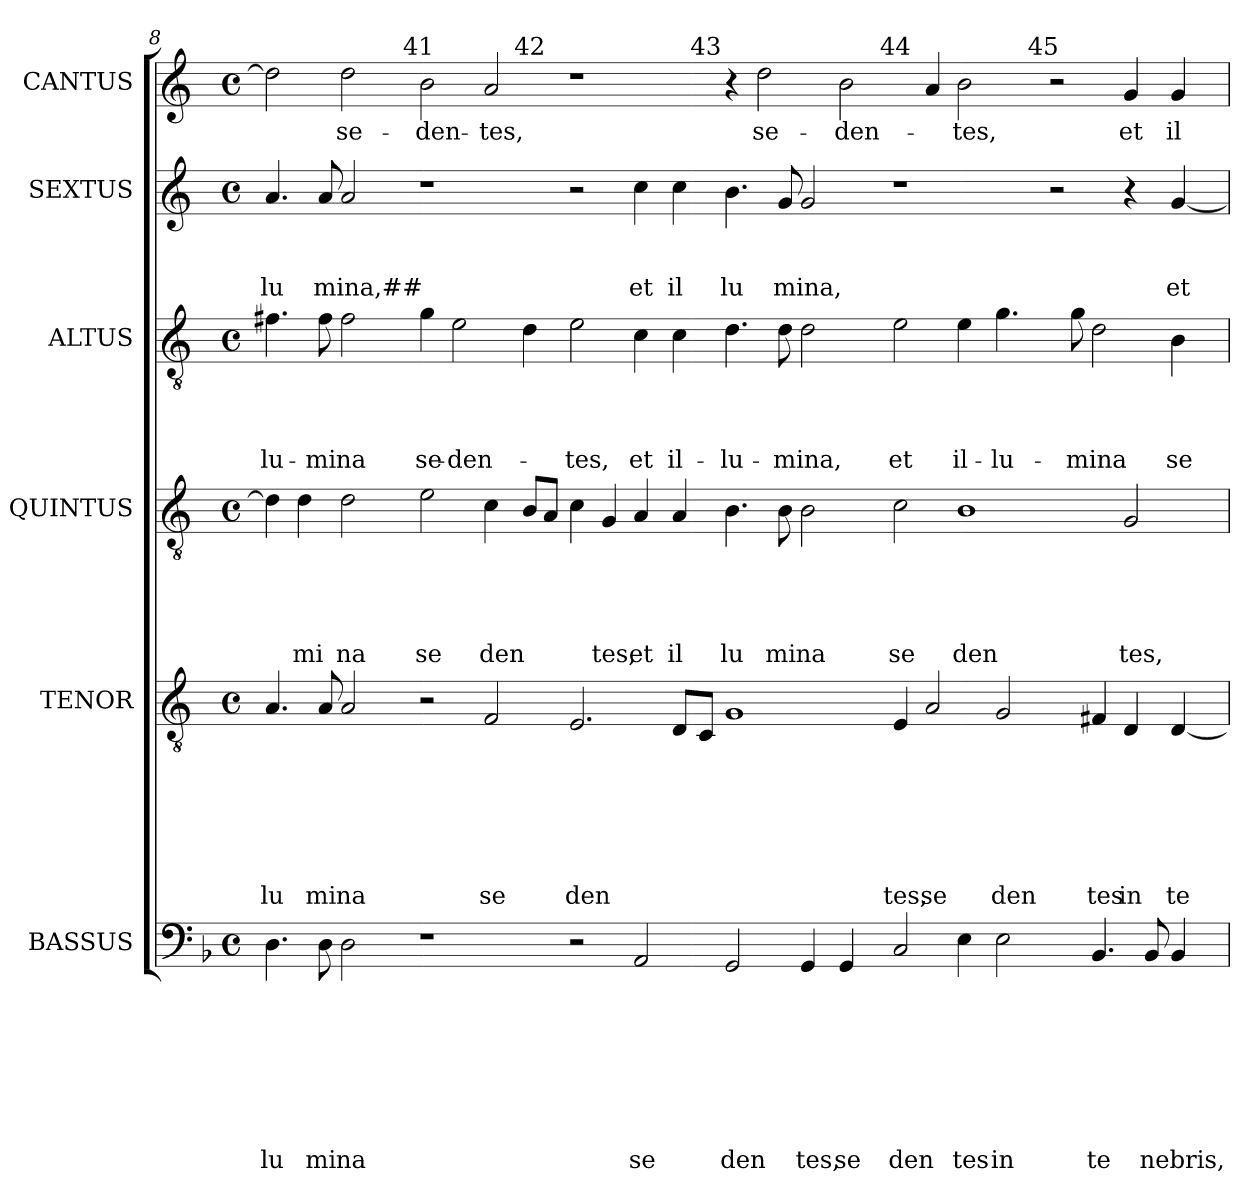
**kern	**text	**text	**text	**text	**text	**text	**text	**text	**kern	**text	**text	**text	**text	**text	**text	**text	**kern	**text	**text	**text	**text	**text	**kern	**text	**text	**text	**text	**kern	**text	**text	**text	**kern	**text
*part6	*part6	*part6	*part6	*part6	*part6	*part6	*part6	*part6	*part5	*part5	*part5	*part5	*part5	*part5	*part5	*part5	*part4	*part4	*part4	*part4	*part4	*part4	*part3	*part3	*part3	*part3	*part3	*part2	*part2	*part2	*part2	*part1	*part1
*staff6	*staff6	*staff6	*staff6	*staff6	*staff6	*staff6	*staff6	*staff6	*staff5	*staff5	*staff5	*staff5	*staff5	*staff5	*staff5	*staff5	*staff4	*staff4	*staff4	*staff4	*staff4	*staff4	*staff3	*staff3	*staff3	*staff3	*staff3	*staff2	*staff2	*staff2	*staff2	*staff1	*staff1
*I"BASSUS	*	*	*	*	*	*	*	*	*I"TENOR	*	*	*	*	*	*	*	*I"QUINTUS	*	*	*	*	*	*I"ALTUS	*	*	*	*	*I"SEXTUS	*	*	*	*I"CANTUS	*
*I'B	*	*	*	*	*	*	*	*	*I'T	*	*	*	*	*	*	*	*I'Q	*	*	*	*	*	*I'A	*	*	*	*	*I'S	*	*	*	*I'C	*
!!LO:LB:g=z
*clefF4	*	*	*	*	*	*	*	*	*clefGv2	*	*	*	*	*	*	*	*clefGv2	*	*	*	*	*	*clefGv2	*	*	*	*	*clefG2	*	*	*	*clefG2	*
*	*	*	*	*	*	*	*	*	*ITrd-3c-5	*	*	*	*	*	*	*	*ITrd-3c-5	*	*	*	*	*	*ITrd-3c-5	*	*	*	*	*ITrd-3c-5	*	*	*	*ITrd-3c-5	*
*k[b-]	*	*	*	*	*	*	*	*	*k[b-]	*	*	*	*	*	*	*	*k[b-]	*	*	*	*	*	*k[b-]	*	*	*	*	*k[b-]	*	*	*	*k[b-]	*
*F:	*	*	*	*	*	*	*	*	*F:	*	*	*	*	*	*	*	*F:	*	*	*	*	*	*F:	*	*	*	*	*F:	*	*	*	*F:	*
*M4/4	*	*	*	*	*	*	*	*	*M4/4	*	*	*	*	*	*	*	*M4/4	*	*	*	*	*	*M4/4	*	*	*	*	*M4/4	*	*	*	*M4/4	*
*met(c)	*	*	*	*	*	*	*	*	*met(c)	*	*	*	*	*	*	*	*met(c)	*	*	*	*	*	*met(c)	*	*	*	*	*met(c)	*	*	*	*met(c)	*
=8	=8	=8	=8	=8	=8	=8	=8	=8	=8	=8	=8	=8	=8	=8	=8	=8	=8	=8	=8	=8	=8	=8	=8	=8	=8	=8	=8	=8	=8	=8	=8	=8	=8
!	!	!	!	!	!	!	!	!LO:LY:b	!	!	!	!	!	!	!	!LO:LY:b	!	!	!	!	!	!	!	!	!	!	!LO:LY:b	!	!	!	!LO:LY:b	!	!
*	*	*	*	*	*	*	*	*	*	*	*	*	*	*	*	*	*	*	*	*	*	*	*	*	*	*	*	*	*	*	*	*^	*
*	*	*	*	*	*	*	*	*	*	*	*	*	*	*	*	*	*	*	*	*	*	*	*	*	*	*	*	*	*	*	*	*	*^	*
*	*	*	*	*	*	*	*	*	*	*	*	*	*	*	*	*	*	*	*	*	*	*	*	*	*	*	*	*	*	*	*	*	*	*^	*
*	*	*	*	*	*	*	*	*	*	*	*	*	*	*	*	*	*	*	*	*	*	*	*	*	*	*	*	*	*	*	*	*	*	*	*^	*
4.D\	.	.	.	.	.	.	.	lu	4.d/	.	.	.	.	.	.	lu	4g\]	.	.	.	.	.	4.bn\	.	.	.	lu-	4.dd/	.	.	lu	2gg\]	2ryy	1ryy	1ryy	1ryy	.
!	!	!	!	!	!	!	!	!	!	!	!	!	!	!	!	!	!	!	!	!	!	!LO:LY:b	!	!	!	!	!	!	!	!	!	!	!	!	!	!	!
.	.	.	.	.	.	.	.	.	.	.	.	.	.	.	.	.	4g\	.	.	.	.	-mi	.	.	.	.	.	.	.	.	.	.	.	.	.	.	.
!	!	!	!	!	!	!	!	!LO:LY:b	!	!	!	!	!	!	!	!LO:LY:b	!	!	!	!	!	!	!	!	!	!	!LO:LY:b	!	!	!	!LO:LY:b:rj	!	!	!	!	!	!
8D\	.	.	.	.	.	.	.	mi	8d/	.	.	.	.	.	.	mi	.	.	.	.	.	.	8b\	.	.	.	-mi	8dd/	.	.	mina,##	.	.	.	.	.	.
!	!	!	!	!	!	!	!	!LO:LY:b	!	!	!	!	!	!	!	!LO:LY:b	!	!	!	!	!	!LO:LY:b	!	!	!	!	!LO:LY:b	!	!	!	!	!	!	!	!	!	!LO:LY:b
2D\	.	.	.	.	.	.	.	na	2d/	.	.	.	.	.	.	na	2g\	.	.	.	.	na	2b\	.	.	.	na	2dd/	.	.	.	2gg\	4ryy	.	.	.	se-
.	.	.	.	.	.	.	.	.	.	.	.	.	.	.	.	.	.	.	.	.	.	.	.	.	.	.	.	.	.	.	.	.	8ryy	.	.	.	.
.	.	.	.	.	.	.	.	.	.	.	.	.	.	.	.	.	.	.	.	.	.	.	.	.	.	.	.	.	.	.	.	.	32ryy	.	.	.	.
!	!	!	!	!	!	!	!	!	!	!	!	!	!	!	!	!	!	!	!	!	!	!	!	!	!	!	!	!	!	!	!	!	!LO:TX:a:t=41	!	!	!	!
.	.	.	.	.	.	.	.	.	.	.	.	.	.	.	.	.	.	.	.	.	.	.	.	.	.	.	.	.	.	.	.	.	1ryy	.	.	.	.
!	!	!	!	!	!	!	!	!	!	!	!	!	!	!	!	!	!	!	!	!	!	!LO:LY:b	!	!	!	!	!LO:LY:b	!	!	!	!	!	!	!	!	!	!LO:LY:b
1r	.	.	.	.	.	.	.	.	2r	.	.	.	.	.	.	.	2a\	.	.	.	.	se	4cc\	.	.	.	se-	1r	.	.	.	2ee\	.	2ryy	1ryy	1ryy	-den-
!	!	!	!	!	!	!	!	!	!	!	!	!	!	!	!	!	!	!	!	!	!	!	!	!	!	!	!LO:LY:b	!	!	!	!	!	!	!	!	!	!
.	.	.	.	.	.	.	.	.	.	.	.	.	.	.	.	.	.	.	.	.	.	.	2a\	.	.	.	-den-	.	.	.	.	.	.	.	.	.	.
!	!	!	!	!	!	!	!	!	!	!	!	!	!	!	!	!LO:LY:b	!	!	!	!	!	!LO:LY:b	!	!	!	!	!	!	!	!	!	!	!	!	!	!	!LO:LY:b
.	.	.	.	.	.	.	.	.	2B-/	.	.	.	.	.	.	se	4f\	.	.	.	.	den	.	.	.	.	.	.	.	.	.	2dd/	.	8..ryy	.	.	-tes,
!	!	!	!	!	!	!	!	!	!	!	!	!	!	!	!	!	!	!	!	!	!	!	!	!	!	!	!	!	!	!	!	!	!	!LO:TX:a:t=42	!	!	!
.	.	.	.	.	.	.	.	.	.	.	.	.	.	.	.	.	.	.	.	.	.	.	.	.	.	.	.	.	.	.	.	.	.	1ryy	.	.	.
.	.	.	.	.	.	.	.	.	.	.	.	.	.	.	.	.	8e/L	.	.	.	.	.	4g\	.	.	.	.	.	.	.	.	.	.	.	.	.	.
.	.	.	.	.	.	.	.	.	.	.	.	.	.	.	.	.	8d/J	.	.	.	.	.	.	.	.	.	.	.	.	.	.	.	.	.	.	.	.
.	.	.	.	.	.	.	.	.	.	.	.	.	.	.	.	.	.	.	.	.	.	.	.	.	.	.	.	.	.	.	.	.	1ryy	.	.	.	.
!	!	!	!	!	!	!	!	!	!	!	!	!	!	!	!	!LO:LY:b	!	!	!	!	!	!	!	!	!	!	!LO:LY:b	!	!	!	!	!	!	!	!	!	!
2r	.	.	.	.	.	.	.	.	2.A/	.	.	.	.	.	.	den	4f\	.	.	.	.	.	2a\	.	.	.	-tes,	2r	.	.	.	1r	.	.	2ryy	1ryy	.
!	!	!	!	!	!	!	!	!	!	!	!	!	!	!	!	!	!	!	!	!	!	!LO:LY:b	!	!	!	!	!	!	!	!	!	!	!	!	!	!	!
.	.	.	.	.	.	.	.	.	.	.	.	.	.	.	.	.	4c/	.	.	.	.	tes,	.	.	.	.	.	.	.	.	.	.	.	.	.	.	.
!	!	!	!	!	!	!	!	!LO:LY:b	!	!	!	!	!	!	!	!	!	!	!	!	!	!LO:LY:b	!	!	!	!	!LO:LY:b	!	!	!	!LO:LY:b	!	!	!	!	!	!
2AA/	.	.	.	.	.	.	.	se	.	.	.	.	.	.	.	.	4d/	.	.	.	.	et	4f\	.	.	.	et	4ff\	.	.	et	.	.	.	4ryy	.	.
.	.	.	.	.	.	.	.	.	.	.	.	.	.	.	.	.	.	.	.	.	.	.	.	.	.	.	.	.	.	.	.	.	.	1ryy	.	.	.
!	!	!	!	!	!	!	!	!	!	!	!	!	!	!	!	!	!	!	!	!	!	!LO:LY:b	!	!	!	!	!LO:LY:b	!	!	!	!LO:LY:b	!	!	!	!	!	!
.	.	.	.	.	.	.	.	.	8G/L	.	.	.	.	.	.	.	4d/	.	.	.	.	il	4f\	.	.	.	il-	4ff\	.	.	il	.	.	.	16.ryy	.	.
!	!	!	!	!	!	!	!	!	!	!	!	!	!	!	!	!	!	!	!	!	!	!	!	!	!	!	!	!	!	!	!	!	!	!	!LO:TX:a:t=43	!	!
.	.	.	.	.	.	.	.	.	.	.	.	.	.	.	.	.	.	.	.	.	.	.	.	.	.	.	.	.	.	.	.	.	.	.	1ryy	.	.
.	.	.	.	.	.	.	.	.	8F/J	.	.	.	.	.	.	.	.	.	.	.	.	.	.	.	.	.	.	.	.	.	.	.	.	.	.	.	.
.	.	.	.	.	.	.	.	.	.	.	.	.	.	.	.	.	.	.	.	.	.	.	.	.	.	.	.	.	.	.	.	.	1ryy	.	.	.	.
!	!	!	!	!	!	!	!	!LO:LY:b	!	!	!	!	!	!	!	!	!	!	!	!	!	!LO:LY:b	!	!	!	!	!LO:LY:b	!	!	!	!LO:LY:b	!	!	!	!	!	!
2GG/	.	.	.	.	.	.	.	den	1c	.	.	.	.	.	.	.	4.e\	.	.	.	.	lu	4.g\	.	.	.	-lu-	4.ee\	.	.	lu	4r	.	.	.	2...ryy	.
!	!	!	!	!	!	!	!	!	!	!	!	!	!	!	!	!	!	!	!	!	!	!	!	!	!	!	!	!	!	!	!	!	!	!	!	!	!LO:LY:b
.	.	.	.	.	.	.	.	.	.	.	.	.	.	.	.	.	.	.	.	.	.	.	.	.	.	.	.	.	.	.	.	2gg\	.	.	.	.	se-
!	!	!	!	!	!	!	!	!	!	!	!	!	!	!	!	!	!	!	!	!	!	!LO:LY:b	!	!	!	!	!LO:LY:b	!	!	!	!LO:LY:b	!	!	!	!	!	!
.	.	.	.	.	.	.	.	.	.	.	.	.	.	.	.	.	8e\	.	.	.	.	mi	8g\	.	.	.	-mina,	8cc/	.	.	mina,	.	.	.	.	.	.
!	!	!	!	!	!	!	!	!LO:LY:b	!	!	!	!	!	!	!	!	!	!	!	!	!	!LO:LY:b	!	!	!	!	!	!	!	!	!	!	!	!	!	!	!
4GG/	.	.	.	.	.	.	.	tes,	.	.	.	.	.	.	.	.	2e\	.	.	.	.	na	2g\	.	.	.	.	2cc/	.	.	.	.	.	.	.	.	.
.	.	.	.	.	.	.	.	.	.	.	.	.	.	.	.	.	.	.	.	.	.	.	.	.	.	.	.	.	.	.	.	.	.	1ryy	.	.	.
!	!	!	!	!	!	!	!	!LO:LY:b	!	!	!	!	!	!	!	!	!	!	!	!	!	!	!	!	!	!	!	!	!	!	!	!	!	!	!	!	!LO:LY:b
4GG/	.	.	.	.	.	.	.	se	.	.	.	.	.	.	.	.	.	.	.	.	.	.	.	.	.	.	.	.	.	.	.	2ee\	.	.	.	.	-den-
.	.	.	.	.	.	.	.	.	.	.	.	.	.	.	.	.	.	.	.	.	.	.	.	.	.	.	.	.	.	.	.	.	.	.	1ryy	.	.
.	.	.	.	.	.	.	.	.	.	.	.	.	.	.	.	.	.	.	.	.	.	.	.	.	.	.	.	.	.	.	.	.	1ryy	.	.	.	.
!	!	!	!	!	!	!	!	!	!	!	!	!	!	!	!	!	!	!	!	!	!	!	!	!	!	!	!	!	!	!	!	!	!	!	!	!LO:TX:a:t=44	!
.	.	.	.	.	.	.	.	.	.	.	.	.	.	.	.	.	.	.	.	.	.	.	.	.	.	.	.	.	.	.	.	.	.	.	.	1ryy	.
!	!	!	!	!	!	!	!	!LO:LY:b	!	!	!	!	!	!	!	!LO:LY:b	!	!	!	!	!	!LO:LY:b	!	!	!	!	!LO:LY:b	!	!	!	!	!	!	!	!	!	!
2C/	.	.	.	.	.	.	.	den	4A/	.	.	.	.	.	.	tes,	2f\	.	.	.	.	se	2a\	.	.	.	et	1r	.	.	.	.	.	.	.	.	.
!	!	!	!	!	!	!	!	!	!	!	!	!	!	!	!	!LO:LY:b	!	!	!	!	!	!	!	!	!	!	!	!	!	!	!	!	!	!	!	!	!
.	.	.	.	.	.	.	.	.	2d/	.	.	.	.	.	.	se	.	.	.	.	.	.	.	.	.	.	.	.	.	.	.	4dd/	.	.	.	.	.
!	!	!	!	!	!	!	!	!LO:LY:b	!	!	!	!	!	!	!	!	!	!	!	!	!	!LO:LY:b	!	!	!	!	!LO:LY:b	!	!	!	!	!	!	!	!	!	!LO:LY:b
4E\	.	.	.	.	.	.	.	tes	.	.	.	.	.	.	.	.	1e	.	.	.	.	den	4a\	.	.	.	il-	.	.	.	.	2ee\	.	.	.	.	-tes,
.	.	.	.	.	.	.	.	.	.	.	.	.	.	.	.	.	.	.	.	.	.	.	.	.	.	.	.	.	.	.	.	.	.	1ryy	.	.	.
!	!	!	!	!	!	!	!	!LO:LY:b	!	!	!	!	!	!	!	!LO:LY:b	!	!	!	!	!	!	!	!	!	!	!LO:LY:b	!	!	!	!	!	!	!	!	!	!
2E\	.	.	.	.	.	.	.	in	2c/	.	.	.	.	.	.	den	.	.	.	.	.	.	4.cc\	.	.	.	-lu-	.	.	.	.	.	.	.	.	.	.
.	.	.	.	.	.	.	.	.	.	.	.	.	.	.	.	.	.	.	.	.	.	.	.	.	.	.	.	.	.	.	.	.	.	.	1ryy	.	.
!	!	!	!	!	!	!	!	!	!	!	!	!	!	!	!	!	!	!	!	!	!	!	!	!	!	!	!	!	!	!	!	!	!LO:TX:a:t=45	!	!	!	!
.	.	.	.	.	.	.	.	.	.	.	.	.	.	.	.	.	.	.	.	.	.	.	.	.	.	.	.	.	.	.	.	.	1ryy	.	.	.	.
.	.	.	.	.	.	.	.	.	.	.	.	.	.	.	.	.	.	.	.	.	.	.	.	.	.	.	.	.	.	.	.	.	.	.	.	1ryy	.
.	.	.	.	.	.	.	.	.	.	.	.	.	.	.	.	.	.	.	.	.	.	.	.	.	.	.	.	2r	.	.	.	2r	.	.	.	.	.
!	!	!	!	!	!	!	!	!	!	!	!	!	!	!	!	!	!	!	!	!	!	!	!	!	!	!	!LO:LY:b	!	!	!	!	!	!	!	!	!	!
.	.	.	.	.	.	.	.	.	.	.	.	.	.	.	.	.	.	.	.	.	.	.	8cc\	.	.	.	-mina	.	.	.	.	.	.	.	.	.	.
!	!	!	!	!	!	!	!	!LO:LY:b	!	!	!	!	!	!	!	!LO:LY:b	!	!	!	!	!	!	!	!	!	!	!	!	!	!	!	!	!	!	!	!	!
4.BB-/	.	.	.	.	.	.	.	te	4Bn/	.	.	.	.	.	.	tes	.	.	.	.	.	.	2g\	.	.	.	.	.	.	.	.	.	.	.	.	.	.
!	!	!	!	!	!	!	!	!	!	!	!	!	!	!	!	!LO:LY:b	!	!	!	!	!	!LO:LY:b	!	!	!	!	!	!	!	!	!	!	!	!	!	!	!LO:LY:b
.	.	.	.	.	.	.	.	.	4G/	.	.	.	.	.	.	in	2c/	.	.	.	.	tes,	.	.	.	.	.	4r	.	.	.	4cc/	.	.	.	.	et
!	!	!	!	!	!	!	!	!LO:LY:b	!	!	!	!	!	!	!	!	!	!	!	!	!	!	!	!	!	!	!	!	!	!	!	!	!	!	!	!	!
8BB-/	.	.	.	.	.	.	.	nebris,	.	.	.	.	.	.	.	.	.	.	.	.	.	.	.	.	.	.	.	.	.	.	.	.	.	.	.	.	.
.	.	.	.	.	.	.	.	.	.	.	.	.	.	.	.	.	.	.	.	.	.	.	.	.	.	.	.	.	.	.	.	.	.	4ryy	.	.	.
!	!	!	!	!	!	!	!	!	!	!	!	!	!	!	!	!LO:LY:b	!	!	!	!	!	!	!	!	!	!	!LO:LY:b	!	!	!	!LO:LY:b	!	!	!	!	!	!LO:LY:b
4BB-/	.	.	.	.	.	.	.	.	[>4G/	.	.	.	.	.	.	te	.	.	.	.	.	.	4e\	.	.	.	se-	[>4cc/	.	.	et	4cc/	.	.	.	.	il-
.	.	.	.	.	.	.	.	.	.	.	.	.	.	.	.	.	.	.	.	.	.	.	.	.	.	.	.	.	.	.	.	.	.	.	8ryy	.	.
.	.	.	.	.	.	.	.	.	.	.	.	.	.	.	.	.	.	.	.	.	.	.	.	.	.	.	.	.	.	.	.	.	16.ryy	.	.	.	.
.	.	.	.	.	.	.	.	.	.	.	.	.	.	.	.	.	.	.	.	.	.	.	.	.	.	.	.	.	.	.	.	.	.	.	.	16ryy	.
.	.	.	.	.	.	.	.	.	.	.	.	.	.	.	.	.	.	.	.	.	.	.	.	.	.	.	.	.	.	.	.	.	.	32ryy	32ryy	.	.
*	*	*	*	*	*	*	*	*	*	*	*	*	*	*	*	*	*	*	*	*	*	*	*	*	*	*	*	*	*	*	*	*v	*v	*v	*v	*v	*
=	=	=	=	=	=	=	=	=	=	=	=	=	=	=	=	=	=	=	=	=	=	=	=	=	=	=	=	=	=	=	=	=	=
*-	*-	*-	*-	*-	*-	*-	*-	*-	*-	*-	*-	*-	*-	*-	*-	*-	*-	*-	*-	*-	*-	*-	*-	*-	*-	*-	*-	*-	*-	*-	*-	*-	*-
